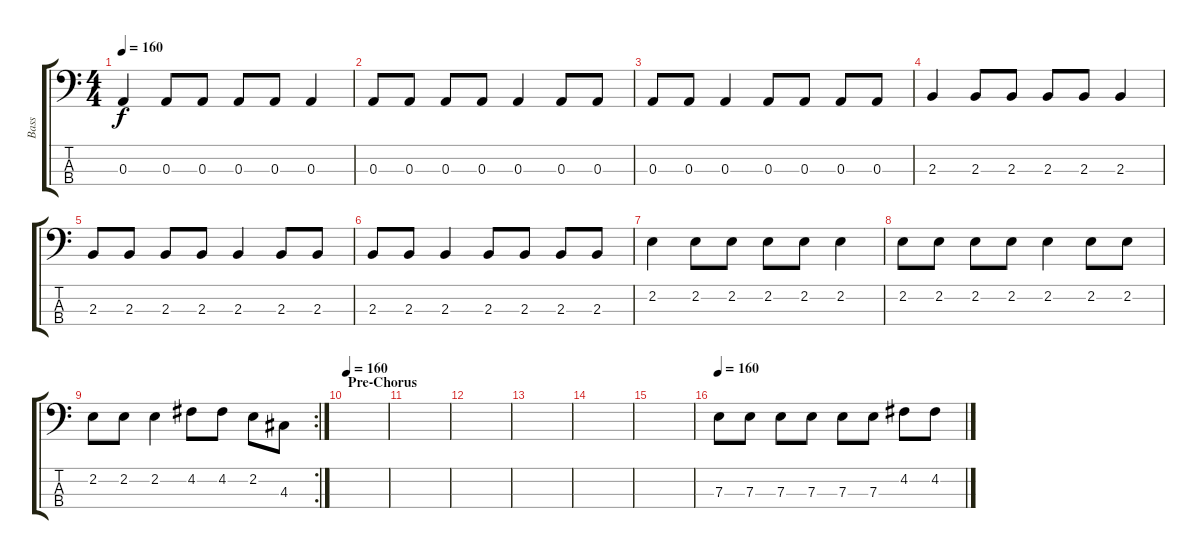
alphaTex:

\track ("Bass" "Bass") {instrument electricbassfinger}
\staff {score tabs}
\tuning (G2 D2 A1 E1) {hide}
\ts (4 4)
\tempo 160
\clef f4
\ks c
0.3.4{dy f} 0.3.8 0.3.8 0.3.8 0.3.8 0.3.4 |
0.3.8 0.3.8 0.3.8 0.3.8 0.3.4 0.3.8 0.3.8 |
0.3.8 0.3.8 0.3.4 0.3.8 0.3.8 0.3.8 0.3.8 |
2.3.4 2.3.8 2.3.8 2.3.8 2.3.8 2.3.4 |
2.3.8 2.3.8 2.3.8 2.3.8 2.3.4 2.3.8 2.3.8 |
2.3.8 2.3.8 2.3.4 2.3.8 2.3.8 2.3.8 2.3.8 |
2.2.4 2.2.8 2.2.8 2.2.8 2.2.8 2.2.4 |
2.2.8 2.2.8 2.2.8 2.2.8 2.2.4 2.2.8 2.2.8 |
\rc 2
2.2.8 2.2.8 2.2.4 4.2.8 4.2.8 2.2.8 4.3.8 |
\section ("" "Pre-Chorus")
\tempo 160
|
|
|
|
|
|
\tempo 160
7.3.8 7.3.8 7.3.8 7.3.8 7.3.8 7.3.8 4.2.8 4.2.8
